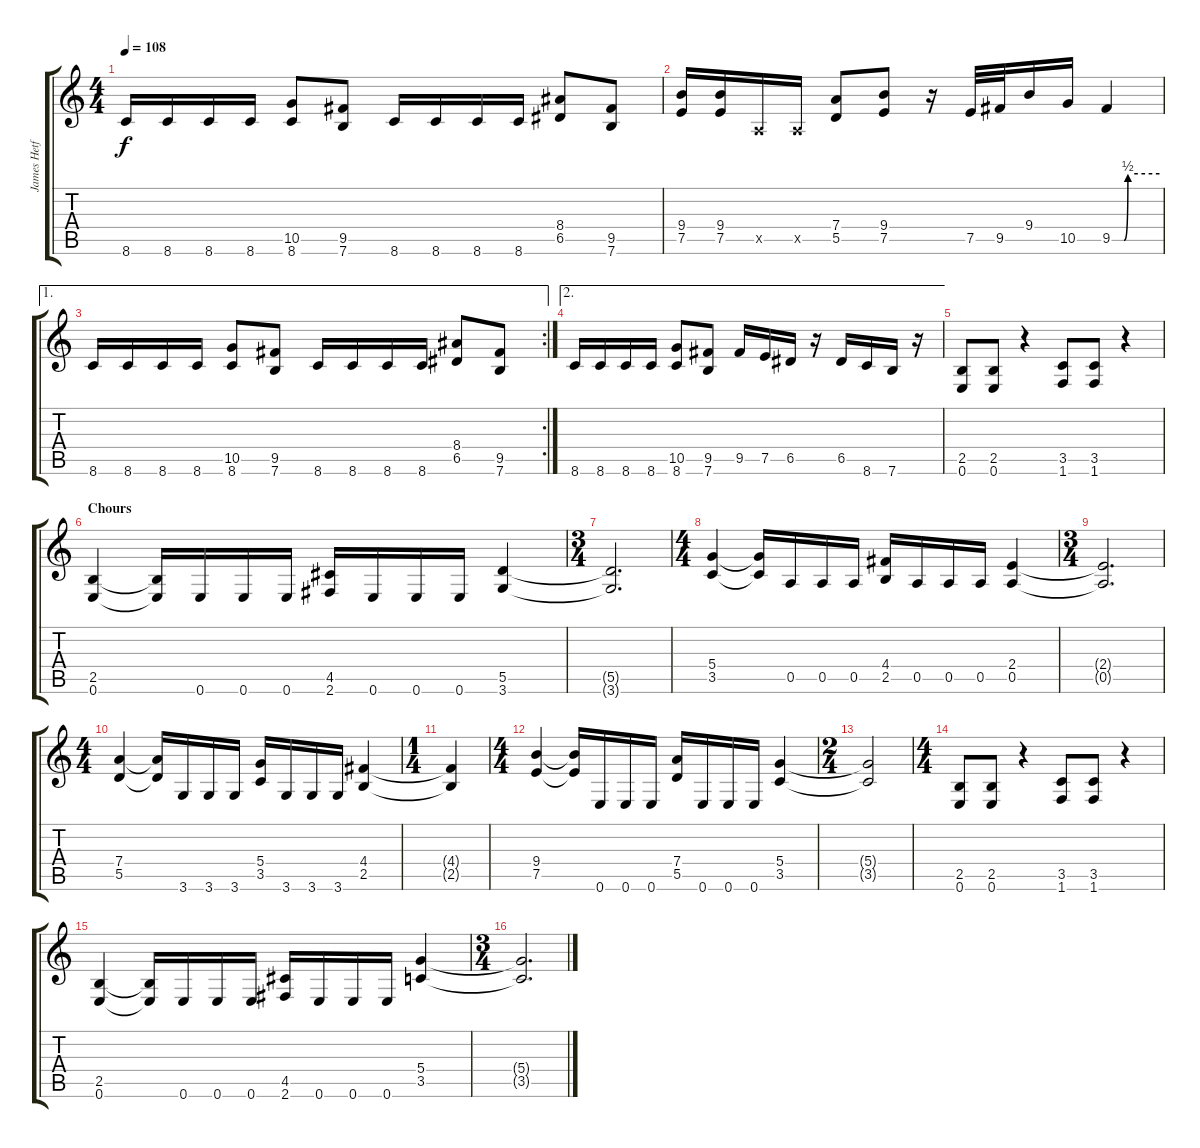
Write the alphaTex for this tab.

\track ("James Hetfield (rhytmic guitar - vocals)" "James Hetf") {instrument distortionguitar}
\staff {score tabs}
\tuning (E4 B3 G3 D3 A2 E2) {hide}
\ts (4 4)
\tempo 108
\clef g2
\ks c
8.6.16{dy f} 8.6.16 8.6.16 8.6.16 (10.5 8.6).8 (9.5 7.6).8 8.6.16 8.6.16 8.6.16 8.6.16 (8.4 6.5).8 (9.5 7.6).8 |
(9.4 7.5).16 (9.4 7.5).16 0.5{x}.16 0.5{x}.16 (7.4 5.5).8 (9.4 7.5).8 r.16 7.5.32 9.5.32 9.4.16 10.5.16 9.5{be (custom 0 0 15 0 20 2 60 2)}.4 |
\ae 1
\rc 2
8.6.16 8.6.16 8.6.16 8.6.16 (10.5 8.6).8 (9.5 7.6).8 8.6.16 8.6.16 8.6.16 8.6.16 (8.4 6.5).8 (9.5 7.6).8 |
\ae 2
8.6.16 8.6.16 8.6.16 8.6.16 (10.5 8.6).8 (9.5 7.6).8 9.5.16 7.5.16 6.5.16 r.16 6.5.16 8.6.16 7.6.16 r.16 |
(2.5 0.6).8 (2.5 0.6).8 r.4 (3.5 1.6).8 (3.5 1.6).8 r.4 |
\section ("" "Chours")
(2.5 0.6).4 (2.5{t} 0.6{t}).16 0.6.16 0.6.16 0.6.16 (4.5 2.6).16 0.6.16 0.6.16 0.6.16 (5.5 3.6).4 |
\ts (3 4)
(5.5{t} 3.6{t}).2{d} |
\ts (4 4)
(5.4 3.5).4 (5.4{t} 3.5{t}).16 0.5.16 0.5.16 0.5.16 (4.4 2.5).16 0.5.16 0.5.16 0.5.16 (2.4 0.5).4 |
\ts (3 4)
(2.4{t} 0.5{t}).2{d} |
\ts (4 4)
(7.4 5.5).4 (7.4{t} 5.5{t}).16 3.6.16 3.6.16 3.6.16 (5.4 3.5).16 3.6.16 3.6.16 3.6.16 (4.4 2.5).4 |
\ts (1 4)
(4.4{t} 2.5{t}).4 |
\ts (4 4)
(9.4 7.5).4 (9.4{t} 7.5{t}).16 0.6.16 0.6.16 0.6.16 (7.4 5.5).16 0.6.16 0.6.16 0.6.16 (5.4 3.5).4 |
\ts (2 4)
(5.4{t} 3.5{t}).2 |
\ts (4 4)
(2.5 0.6).8 (2.5 0.6).8 r.4 (3.5 1.6).8 (3.5 1.6).8 r.4 |
(2.5 0.6).4 (2.5{t} 0.6{t}).16 0.6.16 0.6.16 0.6.16 (4.5 2.6).16 0.6.16 0.6.16 0.6.16 (5.4 3.5).4 |
\ts (3 4)
(5.4{t} 3.5{t}).2{d}
